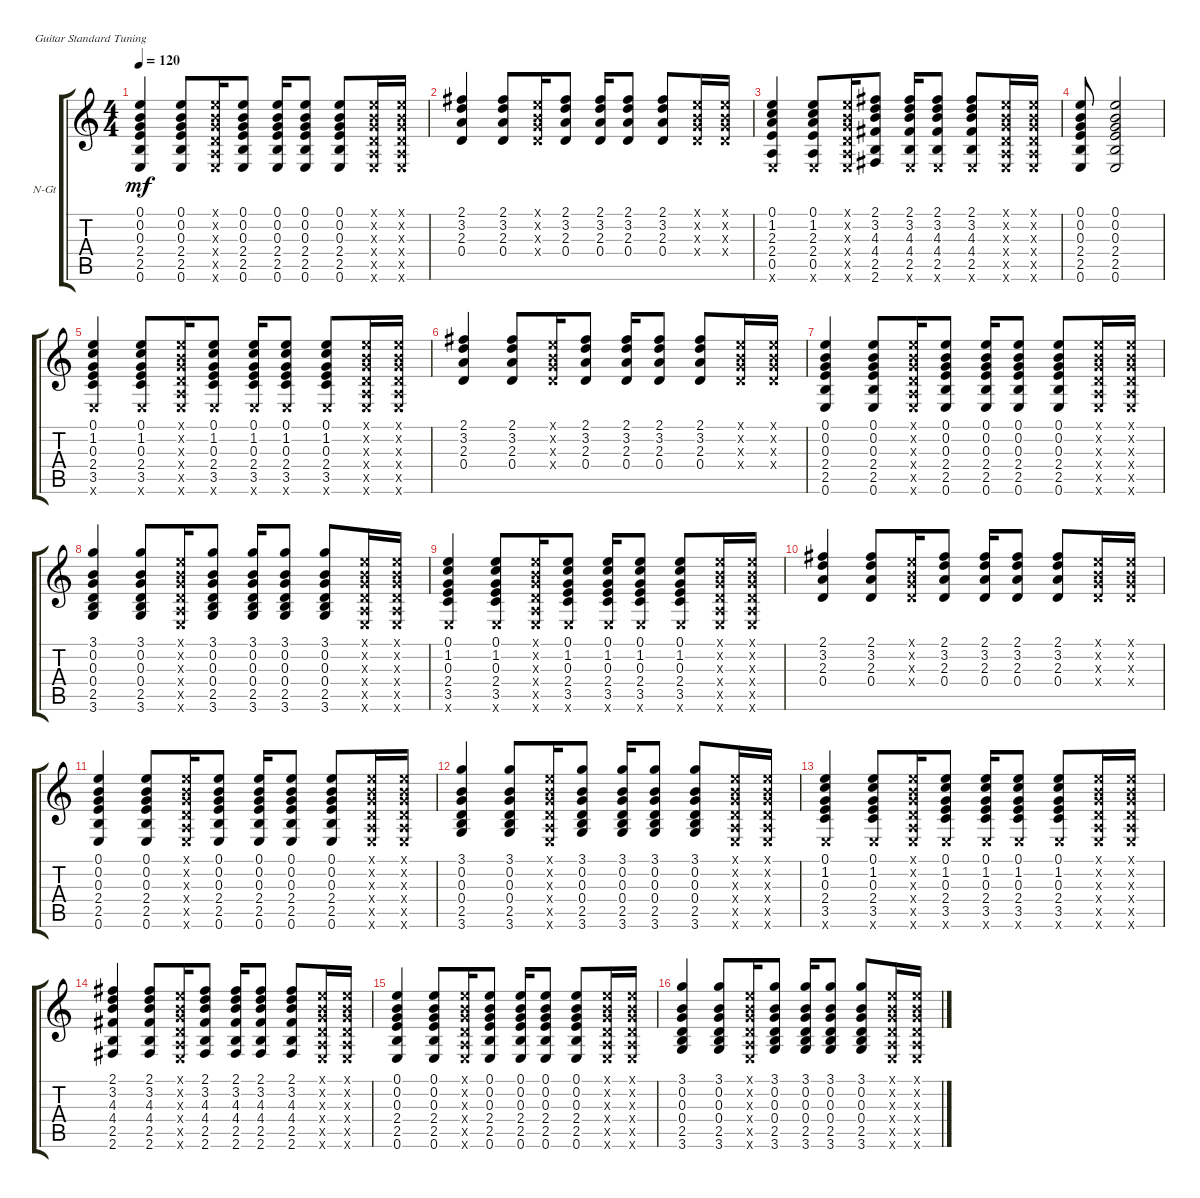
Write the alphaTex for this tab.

\defaultSystemsLayout 4
\bracketExtendMode groupsimilarinstruments
\firstSystemTrackNameOrientation horizontal
\otherSystemsTrackNameOrientation horizontal
\track ("Аня" "N-Gt") {instrument acousticguitarnylon}
\staff {score tabs}
\tuning (E4 B3 G3 D3 A2 E2)
\ts (4 4)
\tempo 120
\clef g2
\ks c
(0.6 2.5 2.4 0.3 0.2 0.1).4{dy mf} (0.6 2.5 2.4 0.3 0.2 0.1).8 (0.3{x} 0.2{x} 0.1{x} 0.4{x} 0.5{x} 0.6{x}).16 (0.3 0.2 2.4 0.1 2.5 0.6).8 (0.3 0.2 2.4 0.1 2.5 0.6).16 (0.3 0.2 2.4 0.1 2.5 0.6).8 (0.3 0.2 2.4 0.1 2.5 0.6).8 (0.4{x} 0.3{x} 0.2{x} 0.1{x} 0.5{x} 0.6{x}).16 (0.4{x} 0.3{x} 0.2{x} 0.1{x} 0.5{x} 0.6{x}).16 |
(0.4 2.3 3.2 2.1).4 (0.4 2.3 3.2 2.1).8 (0.3{x} 0.2{x} 0.1{x} 0.4{x}).16 (2.3 3.2 0.4 2.1).8 (2.3 3.2 0.4 2.1).16 (2.3 3.2 0.4 2.1).8 (2.3 3.2 0.4 2.1).8 (0.4{x} 0.3{x} 0.2{x} 0.1{x}).16 (0.4{x} 0.3{x} 0.2{x} 0.1{x}).16 |
(0.6{x} 0.5 2.4 2.3 1.2 0.1).4 (0.6{x} 0.5 2.4 2.3 1.2 0.1).8 (0.3{x} 0.2{x} 0.1{x} 0.4{x} 0.5{x} 0.6{x}).16 (4.3 3.2 4.4 2.1 2.5 2.6).8 (4.3 3.2 4.4 2.1 2.5 0.6{x}).16 (4.3 3.2 4.4 2.1 2.5 0.6{x}).8 (4.3 3.2 4.4 2.1 2.5 0.6{x}).8 (0.4{x} 0.3{x} 0.2{x} 0.1{x} 0.5{x} 0.6{x}).16 (0.4{x} 0.3{x} 0.2{x} 0.1{x} 0.5{x} 0.6{x}).16 |
(0.6 2.5 2.4 0.3 0.2 0.1).8 (0.6 2.5 2.4 0.3 0.2 0.1).2 |
(0.6{x} 3.5 2.4 0.3 1.2 0.1).4 (0.6{x} 3.5 2.4 0.3 1.2 0.1).8 (0.3{x} 0.2{x} 0.1{x} 0.4{x} 0.5{x} 0.6{x}).16 (0.3 1.2 2.4 0.1 3.5 0.6{x}).8 (0.3 1.2 2.4 0.1 3.5 0.6{x}).16 (0.3 1.2 2.4 0.1 3.5 0.6{x}).8 (0.3 1.2 2.4 0.1 3.5 0.6{x}).8 (0.4{x} 0.3{x} 0.2{x} 0.1{x} 0.5{x} 0.6{x}).16 (0.4{x} 0.3{x} 0.2{x} 0.1{x} 0.5{x} 0.6{x}).16 |
(0.4 2.3 3.2 2.1).4 (0.4 2.3 3.2 2.1).8 (0.3{x} 0.2{x} 0.1{x} 0.4{x}).16 (2.3 3.2 0.4 2.1).8 (2.3 3.2 0.4 2.1).16 (2.3 3.2 0.4 2.1).8 (2.3 3.2 0.4 2.1).8 (0.4{x} 0.3{x} 0.2{x} 0.1{x}).16 (0.4{x} 0.3{x} 0.2{x} 0.1{x}).16 |
(0.6 2.5 2.4 0.3 0.2 0.1).4 (0.6 2.5 2.4 0.3 0.2 0.1).8 (0.3{x} 0.2{x} 0.1{x} 0.4{x} 0.5{x} 0.6{x}).16 (0.3 0.2 2.4 0.1 2.5 0.6).8 (0.3 0.2 2.4 0.1 2.5 0.6).16 (0.3 0.2 2.4 0.1 2.5 0.6).8 (0.3 0.2 2.4 0.1 2.5 0.6).8 (0.4{x} 0.3{x} 0.2{x} 0.1{x} 0.5{x} 0.6{x}).16 (0.4{x} 0.3{x} 0.2{x} 0.1{x} 0.5{x} 0.6{x}).16 |
(3.6 2.5 0.3 0.2 3.1 0.4).4 (3.6 2.5 0.4 0.3 0.2 3.1).8 (0.3{x} 0.2{x} 0.1{x} 0.4{x} 0.5{x} 0.6{x}).16 (0.3 0.2 0.4 3.1 2.5 3.6).8 (0.3 0.2 0.4 3.1 2.5 3.6).16 (0.3 0.2 0.4 3.1 2.5 3.6).8 (0.3 0.2 0.4 3.1 2.5 3.6).8 (0.4{x} 0.3{x} 0.2{x} 0.1{x} 0.5{x} 0.6{x}).16 (0.4{x} 0.3{x} 0.2{x} 0.1{x} 0.5{x} 0.6{x}).16 |
(0.6{x} 3.5 2.4 0.3 1.2 0.1).4 (0.6{x} 3.5 2.4 0.3 1.2 0.1).8 (0.3{x} 0.2{x} 0.1{x} 0.4{x} 0.5{x} 0.6{x}).16 (0.3 1.2 2.4 0.1 3.5 0.6{x}).8 (0.3 1.2 2.4 0.1 3.5 0.6{x}).16 (0.3 1.2 2.4 0.1 3.5 0.6{x}).8 (0.3 1.2 2.4 0.1 3.5 0.6{x}).8 (0.4{x} 0.3{x} 0.2{x} 0.1{x} 0.5{x} 0.6{x}).16 (0.4{x} 0.3{x} 0.2{x} 0.1{x} 0.5{x} 0.6{x}).16 |
(0.4 2.3 3.2 2.1).4 (0.4 2.3 3.2 2.1).8 (0.3{x} 0.2{x} 0.1{x} 0.4{x}).16 (2.3 3.2 0.4 2.1).8 (2.3 3.2 0.4 2.1).16 (2.3 3.2 0.4 2.1).8 (2.3 3.2 0.4 2.1).8 (0.4{x} 0.3{x} 0.2{x} 0.1{x}).16 (0.4{x} 0.3{x} 0.2{x} 0.1{x}).16 |
(0.6 2.5 2.4 0.3 0.2 0.1).4 (0.6 2.5 2.4 0.3 0.2 0.1).8 (0.3{x} 0.2{x} 0.1{x} 0.4{x} 0.5{x} 0.6{x}).16 (0.3 0.2 2.4 0.1 2.5 0.6).8 (0.3 0.2 2.4 0.1 2.5 0.6).16 (0.3 0.2 2.4 0.1 2.5 0.6).8 (0.3 0.2 2.4 0.1 2.5 0.6).8 (0.4{x} 0.3{x} 0.2{x} 0.1{x} 0.5{x} 0.6{x}).16 (0.4{x} 0.3{x} 0.2{x} 0.1{x} 0.5{x} 0.6{x}).16 |
(3.6 2.5 0.3 0.2 3.1 0.4).4 (3.6 2.5 0.4 0.3 0.2 3.1).8 (0.3{x} 0.2{x} 0.1{x} 0.4{x} 0.5{x} 0.6{x}).16 (0.3 0.2 0.4 3.1 2.5 3.6).8 (0.3 0.2 0.4 3.1 2.5 3.6).16 (0.3 0.2 0.4 3.1 2.5 3.6).8 (0.3 0.2 0.4 3.1 2.5 3.6).8 (0.4{x} 0.3{x} 0.2{x} 0.1{x} 0.5{x} 0.6{x}).16 (0.4{x} 0.3{x} 0.2{x} 0.1{x} 0.5{x} 0.6{x}).16 |
(0.6{x} 3.5 2.4 0.3 1.2 0.1).4 (0.6{x} 3.5 2.4 0.3 1.2 0.1).8 (0.3{x} 0.2{x} 0.1{x} 0.4{x} 0.5{x} 0.6{x}).16 (0.3 1.2 2.4 0.1 3.5 0.6{x}).8 (0.3 1.2 2.4 0.1 3.5 0.6{x}).16 (0.3 1.2 2.4 0.1 3.5 0.6{x}).8 (0.3 1.2 2.4 0.1 3.5 0.6{x}).8 (0.4{x} 0.3{x} 0.2{x} 0.1{x} 0.5{x} 0.6{x}).16 (0.4{x} 0.3{x} 0.2{x} 0.1{x} 0.5{x} 0.6{x}).16 |
(2.6 2.5 4.4 4.3 3.2 2.1).4 (2.6 2.5 4.4 4.3 3.2 2.1).8 (0.3{x} 0.2{x} 0.1{x} 0.4{x} 0.5{x} 0.6{x}).16 (4.3 3.2 4.4 2.1 2.5 2.6).8 (4.3 3.2 4.4 2.1 2.5 2.6).16 (4.3 3.2 4.4 2.1 2.5 2.6).8 (4.3 3.2 4.4 2.1 2.5 2.6).8 (0.4{x} 0.3{x} 0.2{x} 0.1{x} 0.5{x} 0.6{x}).16 (0.4{x} 0.3{x} 0.2{x} 0.1{x} 0.5{x} 0.6{x}).16 |
(0.6 2.5 2.4 0.3 0.2 0.1).4 (0.6 2.5 2.4 0.3 0.2 0.1).8 (0.3{x} 0.2{x} 0.1{x} 0.4{x} 0.5{x} 0.6{x}).16 (0.3 0.2 2.4 0.1 2.5 0.6).8 (0.3 0.2 2.4 0.1 2.5 0.6).16 (0.3 0.2 2.4 0.1 2.5 0.6).8 (0.3 0.2 2.4 0.1 2.5 0.6).8 (0.4{x} 0.3{x} 0.2{x} 0.1{x} 0.5{x} 0.6{x}).16 (0.4{x} 0.3{x} 0.2{x} 0.1{x} 0.5{x} 0.6{x}).16 |
(3.6 2.5 0.3 0.2 3.1 0.4).4 (3.6 2.5 0.4 0.3 0.2 3.1).8 (0.3{x} 0.2{x} 0.1{x} 0.4{x} 0.5{x} 0.6{x}).16 (0.3 0.2 0.4 3.1 2.5 3.6).8 (0.3 0.2 0.4 3.1 2.5 3.6).16 (0.3 0.2 0.4 3.1 2.5 3.6).8 (0.3 0.2 0.4 3.1 2.5 3.6).8 (0.4{x} 0.3{x} 0.2{x} 0.1{x} 0.5{x} 0.6{x}).16 (0.4{x} 0.3{x} 0.2{x} 0.1{x} 0.5{x} 0.6{x}).16
